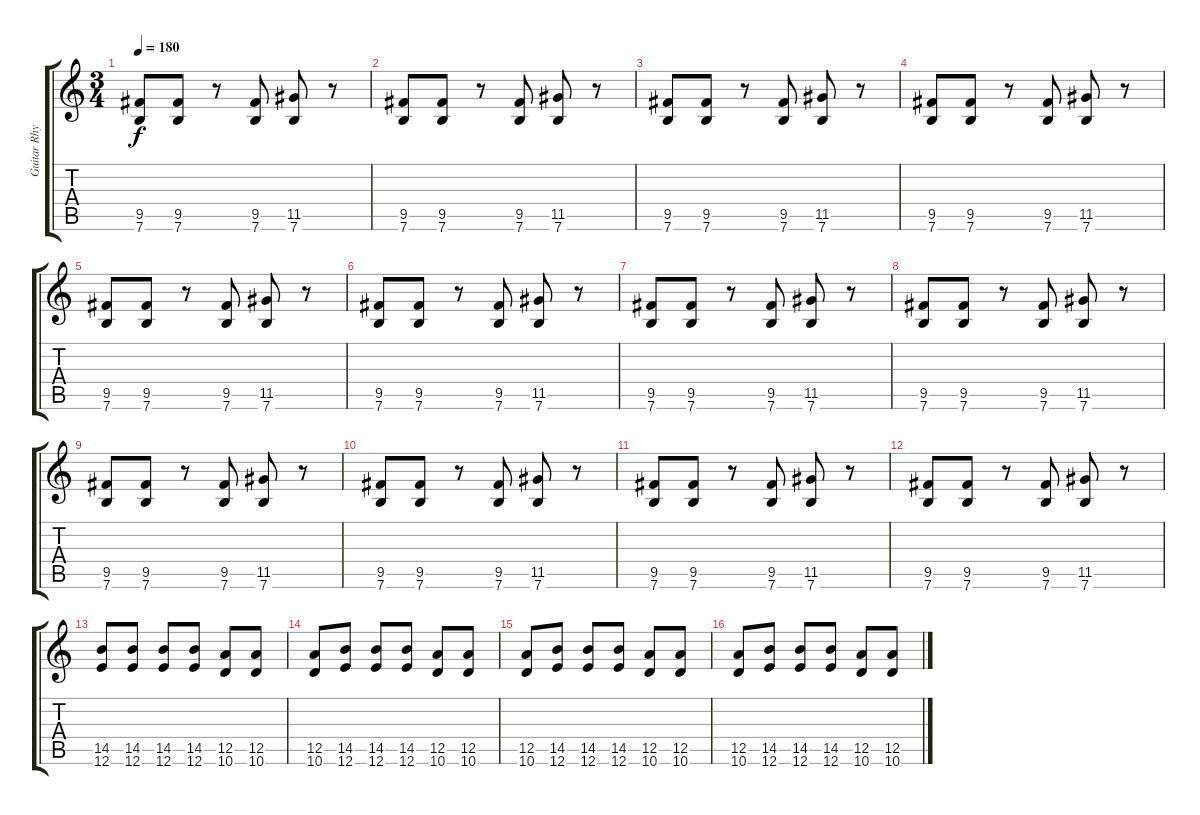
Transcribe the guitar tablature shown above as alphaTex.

\track ("Guitar Rhythm" "Guitar Rhy") {instrument distortionguitar}
\staff {score tabs}
\tuning (E4 B3 G3 D3 A2 E2) {hide}
\ts (3 4)
\tempo 180
\clef g2
\ks c
(9.5 7.6).8{dy f instrument distortionguitar} (9.5 7.6).8 r.8 (9.5 7.6).8 (11.5 7.6).8 r.8 |
(9.5 7.6).8 (9.5 7.6).8 r.8 (9.5 7.6).8 (11.5 7.6).8 r.8 |
(9.5 7.6).8 (9.5 7.6).8 r.8 (9.5 7.6).8 (11.5 7.6).8 r.8 |
(9.5 7.6).8 (9.5 7.6).8 r.8 (9.5 7.6).8 (11.5 7.6).8 r.8 |
(9.5 7.6).8 (9.5 7.6).8 r.8 (9.5 7.6).8 (11.5 7.6).8 r.8 |
(9.5 7.6).8 (9.5 7.6).8 r.8 (9.5 7.6).8 (11.5 7.6).8 r.8 |
(9.5 7.6).8 (9.5 7.6).8 r.8 (9.5 7.6).8 (11.5 7.6).8 r.8 |
(9.5 7.6).8 (9.5 7.6).8 r.8 (9.5 7.6).8 (11.5 7.6).8 r.8 |
(9.5 7.6).8 (9.5 7.6).8 r.8 (9.5 7.6).8 (11.5 7.6).8 r.8 |
(9.5 7.6).8 (9.5 7.6).8 r.8 (9.5 7.6).8 (11.5 7.6).8 r.8 |
(9.5 7.6).8 (9.5 7.6).8 r.8 (9.5 7.6).8 (11.5 7.6).8 r.8 |
(9.5 7.6).8 (9.5 7.6).8 r.8 (9.5 7.6).8 (11.5 7.6).8 r.8 |
(14.5 12.6).8 (14.5 12.6).8 (14.5 12.6).8 (14.5 12.6).8 (12.5 10.6).8 (12.5 10.6).8 |
(12.5 10.6).8 (14.5 12.6).8 (14.5 12.6).8 (14.5 12.6).8 (12.5 10.6).8 (12.5 10.6).8 |
(12.5 10.6).8 (14.5 12.6).8 (14.5 12.6).8 (14.5 12.6).8 (12.5 10.6).8 (12.5 10.6).8 |
(12.5 10.6).8 (14.5 12.6).8 (14.5 12.6).8 (14.5 12.6).8 (12.5 10.6).8 (12.5 10.6).8
